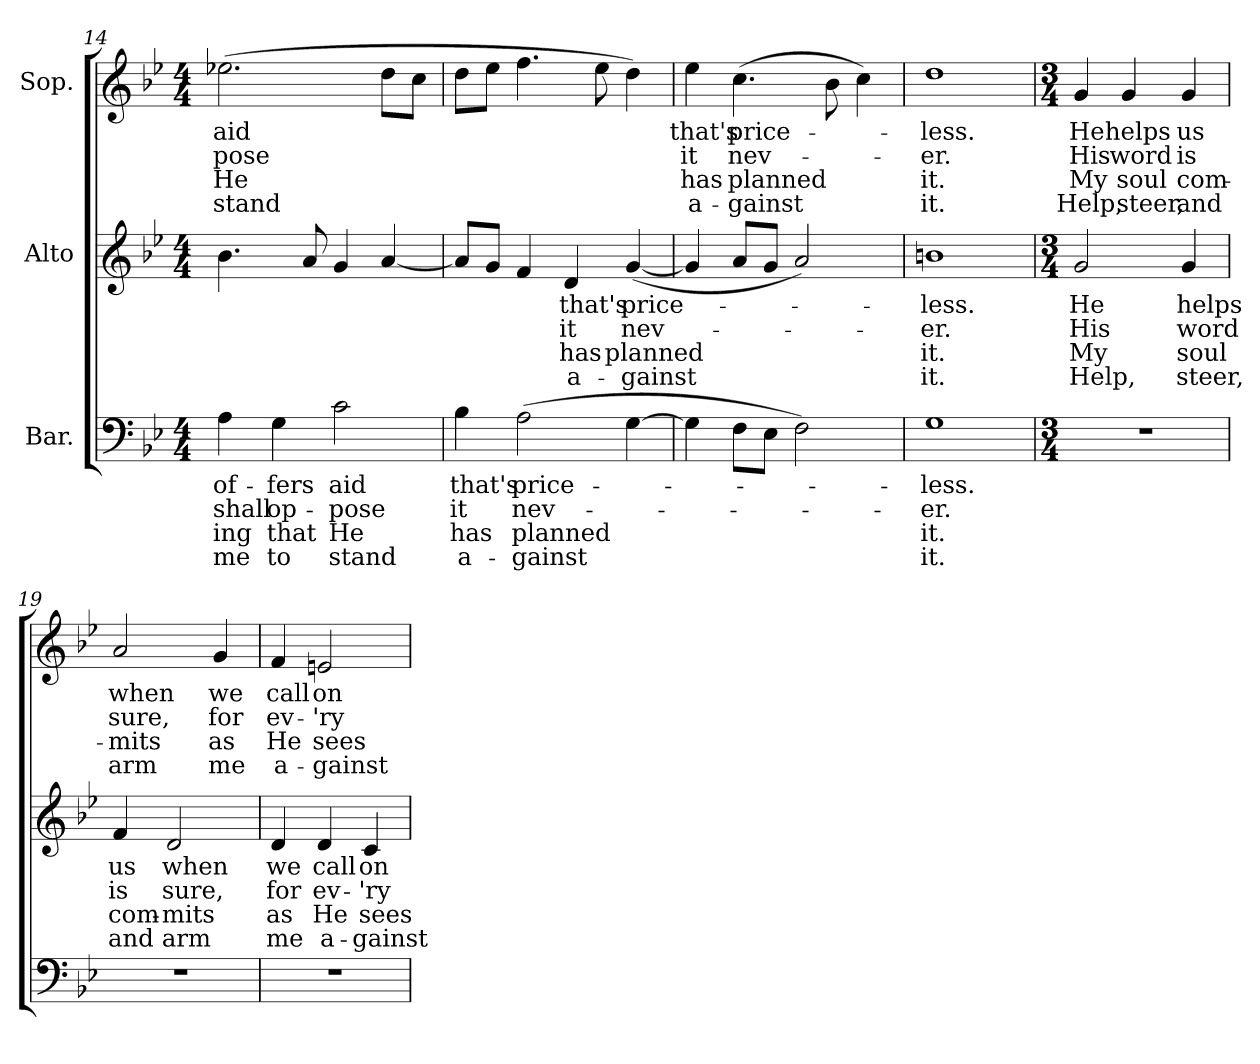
**kern	**text	**text	**text	**text	**kern	**text	**text	**text	**text	**kern	**text	**text	**text	**text
*part3	*part3	*part3	*part3	*part3	*part2	*part2	*part2	*part2	*part2	*part1	*part1	*part1	*part1	*part1
*staff3	*staff3	*staff3	*staff3	*staff3	*staff2	*staff2	*staff2	*staff2	*staff2	*staff1	*staff1	*staff1	*staff1	*staff1
*I"Bar.	*	*	*	*	*I"Alto	*	*	*	*	*I"Sop.	*	*	*	*
*clefF4	*	*	*	*	*clefG2	*	*	*	*	*clefG2	*	*	*	*
*k[b-e-]	*	*	*	*	*k[b-e-]	*	*	*	*	*k[b-e-]	*	*	*	*
*g:	*	*	*	*	*g:	*	*	*	*	*g:	*	*	*	*
*M4/4	*	*	*	*	*M4/4	*	*	*	*	*M4/4	*	*	*	*
=14	=14	=14	=14	=14	=14	=14	=14	=14	=14	=14	=14	=14	=14	=14
!	!LO:LY:b	!LO:LY:b	!LO:LY:b	!LO:LY:b	!	!	!	!	!	!	!	!	!	!
!	!	!	!	!	!	!	!	!	!	!	!LO:LY:b	!LO:LY:b	!LO:LY:b	!LO:LY:b
4A\	of-	shall	-ing	me	4.b-\	.	.	.	.	(>2.ee-X\	aid	-pose	He	stand
!	!LO:LY:b	!LO:LY:b	!LO:LY:b	!LO:LY:b	!	!	!	!	!	!	!	!	!	!
4G\	-fers	op-	that	to	.	.	.	.	.	.	.	.	.	.
.	.	.	.	.	8a/	.	.	.	.	.	.	.	.	.
!	!LO:LY:b	!LO:LY:b	!LO:LY:b	!LO:LY:b	!	!	!	!	!	!	!	!	!	!
2c\	aid	-pose	He	stand	4g/	.	.	.	.	.	.	.	.	.
.	.	.	.	.	[4a/	.	.	.	.	8dd\L	.	.	.	.
.	.	.	.	.	.	.	.	.	.	8cc\J	.	.	.	.
=15	=15	=15	=15	=15	=15	=15	=15	=15	=15	=15	=15	=15	=15	=15
!	!LO:LY:b	!LO:LY:b	!LO:LY:b	!LO:LY:b	!	!	!	!	!	!	!	!	!	!
4B-\	that's	it	has	a-	8a/L]	.	.	.	.	8dd\L	.	.	.	.
.	.	.	.	.	8g/J	.	.	.	.	8ee-\J	.	.	.	.
!	!LO:LY:b	!LO:LY:b	!LO:LY:b	!LO:LY:b	!	!	!	!	!	!	!	!	!	!
(>2A\	price-	nev-	planned	-gainst	4f/	.	.	.	.	4.ff\	.	.	.	.
!	!	!	!	!	!	!LO:LY:b	!LO:LY:b	!LO:LY:b	!LO:LY:b	!	!	!	!	!
.	.	.	.	.	4d/	that's	it	has	a-	.	.	.	.	.
.	.	.	.	.	.	.	.	.	.	8ee-\	.	.	.	.
!	!	!	!	!	!	!LO:LY:b	!LO:LY:b	!LO:LY:b	!LO:LY:b	!	!	!	!	!
[4G\	.	.	.	.	(<[4g/	price-	nev-	planned	-gainst	4dd\)	.	.	.	.
=16	=16	=16	=16	=16	=16	=16	=16	=16	=16	=16	=16	=16	=16	=16
!	!	!	!	!	!	!	!	!	!	!	!LO:LY:b	!LO:LY:b	!LO:LY:b	!LO:LY:b
4G\]	.	.	.	.	4g/]	.	.	.	.	4ee-\	that's	it	has	a-
!	!	!	!	!	!	!	!	!	!	!	!LO:LY:b	!LO:LY:b	!LO:LY:b	!LO:LY:b
8F\L	.	.	.	.	8a/L	.	.	.	.	(>4.cc\	price-	nev-	planned	-gainst
8E-\J	.	.	.	.	8g/J	.	.	.	.	.	.	.	.	.
2F\)	.	.	.	.	2a/)	.	.	.	.	.	.	.	.	.
.	.	.	.	.	.	.	.	.	.	8b-\	.	.	.	.
.	.	.	.	.	.	.	.	.	.	4cc\)	.	.	.	.
=17	=17	=17	=17	=17	=17	=17	=17	=17	=17	=17	=17	=17	=17	=17
!	!LO:LY:b	!LO:LY:b	!LO:LY:b	!LO:LY:b	!	!	!	!	!	!	!	!	!	!
!	!	!	!	!	!	!LO:LY:b	!LO:LY:b	!LO:LY:b	!LO:LY:b	!	!	!	!	!
!	!	!	!	!	!	!	!	!	!	!	!LO:LY:b	!LO:LY:b	!LO:LY:b	!LO:LY:b
1G	-less.	-er.	it.	it.	1bn	-less.	-er.	it.	it.	1dd	-less.	-er.	it.	it.
!!LO:PB:g=z
=18	=18	=18	=18	=18	=18	=18	=18	=18	=18	=18	=18	=18	=18	=18
*M3/4	*	*	*	*	*M3/4	*	*	*	*	*M3/4	*	*	*	*
!	!	!	!	!	!	!LO:LY:b	!LO:LY:b	!LO:LY:b	!LO:LY:b	!	!	!	!	!
!	!	!	!	!	!	!	!	!	!	!	!LO:LY:b	!LO:LY:b	!LO:LY:b	!LO:LY:b
2.r	.	.	.	.	2g/	He	His	My	Help,	4g/	He	His	My	Help,
!	!	!	!	!	!	!	!	!	!	!	!LO:LY:b	!LO:LY:b	!LO:LY:b	!LO:LY:b
.	.	.	.	.	.	.	.	.	.	4g/	helps	word	soul	steer,
!	!	!	!	!	!	!LO:LY:b	!LO:LY:b	!LO:LY:b	!LO:LY:b	!	!	!	!	!
!	!	!	!	!	!	!	!	!	!	!	!LO:LY:b	!LO:LY:b	!LO:LY:b	!LO:LY:b
.	.	.	.	.	4g/	helps	word	soul	steer,	4g/	us	is	com-	and
=19	=19	=19	=19	=19	=19	=19	=19	=19	=19	=19	=19	=19	=19	=19
!	!	!	!	!	!	!LO:LY:b	!LO:LY:b	!LO:LY:b	!LO:LY:b	!	!	!	!	!
!	!	!	!	!	!	!	!	!	!	!	!LO:LY:b	!LO:LY:b	!LO:LY:b	!LO:LY:b
2.r	.	.	.	.	4f/	us	is	com-	and	2a/	when	sure,	-mits	arm
!	!	!	!	!	!	!LO:LY:b	!LO:LY:b	!LO:LY:b	!LO:LY:b	!	!	!	!	!
.	.	.	.	.	2d/	when	sure,	-mits	arm	.	.	.	.	.
!	!	!	!	!	!	!	!	!	!	!	!LO:LY:b	!LO:LY:b	!LO:LY:b	!LO:LY:b
.	.	.	.	.	.	.	.	.	.	4g/	we	for	as	me
=20	=20	=20	=20	=20	=20	=20	=20	=20	=20	=20	=20	=20	=20	=20
!	!	!	!	!	!	!LO:LY:b	!LO:LY:b	!LO:LY:b	!LO:LY:b	!	!	!	!	!
!	!	!	!	!	!	!	!	!	!	!	!LO:LY:b	!LO:LY:b	!LO:LY:b	!LO:LY:b
2.r	.	.	.	.	4d/	we	for	as	me	4f/	call	ev-	He	a-
!	!	!	!	!	!	!LO:LY:b	!LO:LY:b	!LO:LY:b	!LO:LY:b	!	!	!	!	!
!	!	!	!	!	!	!	!	!	!	!	!LO:LY:b	!LO:LY:b	!LO:LY:b	!LO:LY:b
.	.	.	.	.	4d/	call	ev-	He	a-	2en/	on	-'ry	sees	-gainst
!	!	!	!	!	!	!LO:LY:b	!LO:LY:b	!LO:LY:b	!LO:LY:b	!	!	!	!	!
.	.	.	.	.	4c/	on	-'ry	sees	-gainst	.	.	.	.	.
=	=	=	=	=	=	=	=	=	=	=	=	=	=	=
*-	*-	*-	*-	*-	*-	*-	*-	*-	*-	*-	*-	*-	*-	*-
